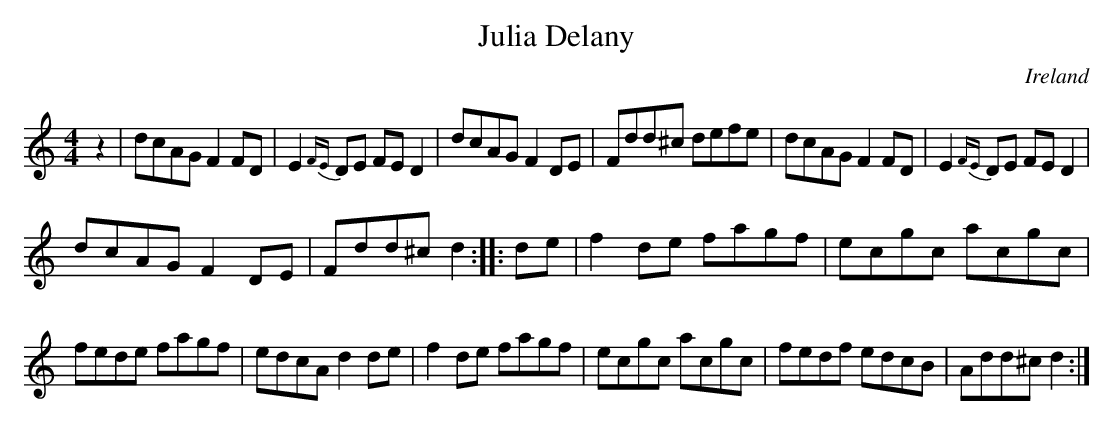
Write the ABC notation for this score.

X:1
T:Julia Delany
O:Ireland
M:4/4
K:DDor
z2|\
dcAG F2FD|E2{FE}DE FED2|dcAG F2DE|Fdd^c defe|\
dcAG F2FD|E2{FE}DE FED2|
dcAG F2DE|Fdd^c d2::\
de|\
f2de fagf|ecgc acgc|
fede fagf|edcA d2de|\
f2de fagf|ecgc acgc|fedf edcB|Add^c d2:|
